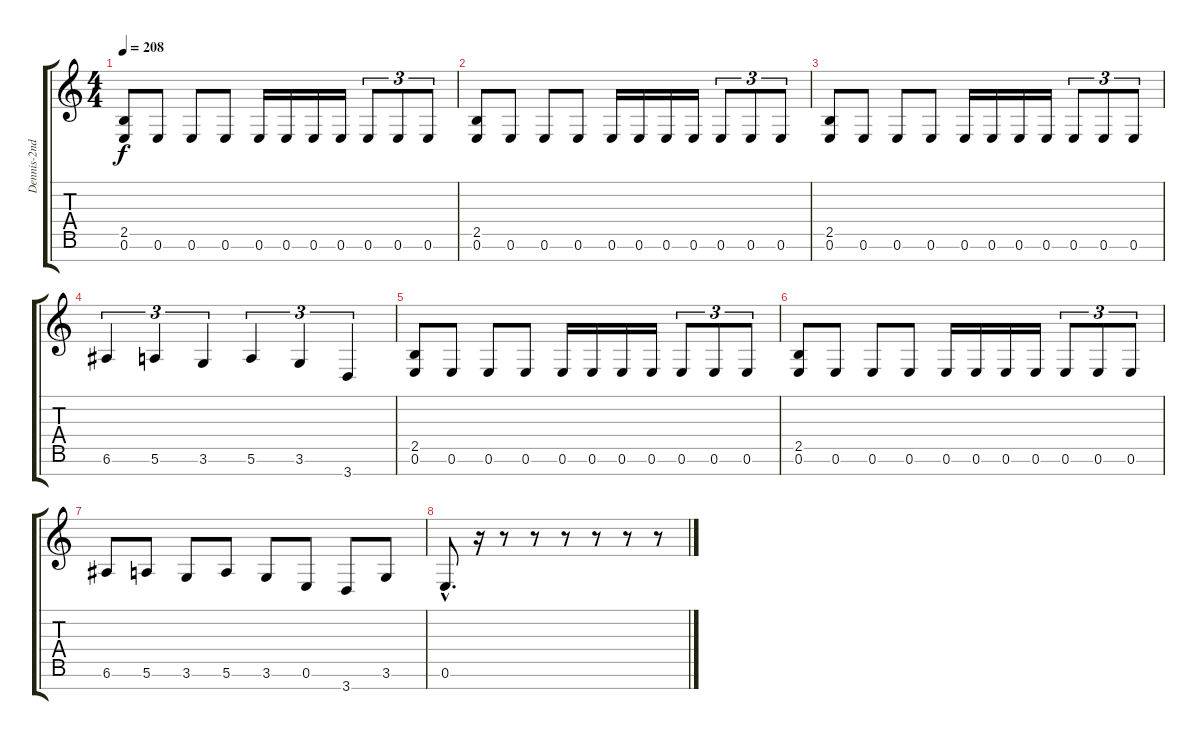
\track ("Dennis-2nd gt" "Dennis-2nd") {instrument distortionguitar}
\staff {score tabs}
\tuning (E4 B3 G3 D3 A2 E2 B1) {hide}
\ts (4 4)
\tempo 208
\clef g2
\ks c
(2.5 0.6).8{dy f} 0.6.8 0.6.8 0.6.8 0.6.16 0.6.16 0.6.16 0.6.16 0.6.8{tu (3 2)} 0.6.8{tu (3 2)} 0.6.8{tu (3 2)} |
(2.5 0.6).8 0.6.8 0.6.8 0.6.8 0.6.16 0.6.16 0.6.16 0.6.16 0.6.8{tu (3 2)} 0.6.8{tu (3 2)} 0.6.8{tu (3 2)} |
(2.5 0.6).8 0.6.8 0.6.8 0.6.8 0.6.16 0.6.16 0.6.16 0.6.16 0.6.8{tu (3 2)} 0.6.8{tu (3 2)} 0.6.8{tu (3 2)} |
6.6.4{tu (3 2)} 5.6.4{tu (3 2)} 3.6.4{tu (3 2)} 5.6.4{tu (3 2)} 3.6.4{tu (3 2)} 3.7.4{tu (3 2)} |
(2.5 0.6).8 0.6.8 0.6.8 0.6.8 0.6.16 0.6.16 0.6.16 0.6.16 0.6.8{tu (3 2)} 0.6.8{tu (3 2)} 0.6.8{tu (3 2)} |
(2.5 0.6).8 0.6.8 0.6.8 0.6.8 0.6.16 0.6.16 0.6.16 0.6.16 0.6.8{tu (3 2)} 0.6.8{tu (3 2)} 0.6.8{tu (3 2)} |
6.6.8 5.6.8 3.6.8 5.6.8 3.6.8 0.6.8 3.7.8 3.6.8 |
0.6{hac}.8{d} r.16 r.8 r.8 r.8 r.8 r.8 r.8
